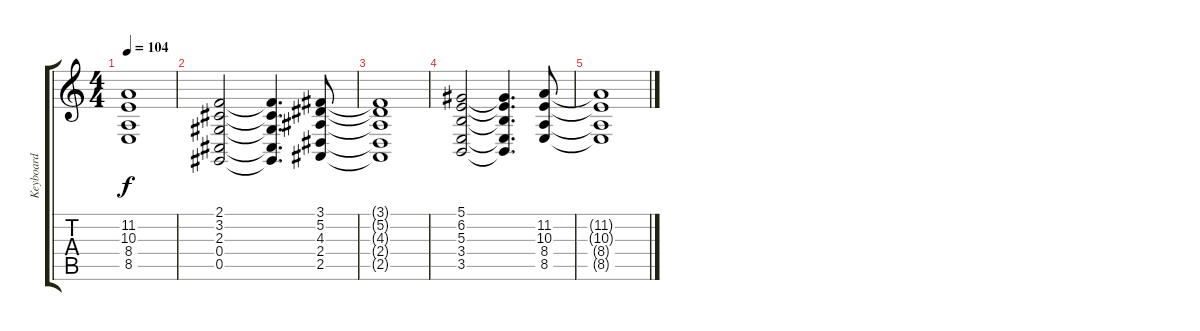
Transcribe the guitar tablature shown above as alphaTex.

\track ("Keyboard" "Keyboard") {instrument stringensemble1}
\staff {score tabs}
\tuning (Eb4 Bb3 Gb3 Db3 Ab2 Db2) {hide}
\ts (4 4)
\tempo 104
\clef g2
\ks c
(11.2{t} 10.3{t} 8.4{t} 8.5{t}).1{dy f} |
(2.1 3.2 2.3 0.4 0.5).2 (2.1{t} 3.2{t} 2.3{t} 0.4{t} 0.5{t}).4{d} (3.1 5.2 4.3 2.4 2.5).8 |
(3.1{t} 5.2{t} 4.3{t} 2.4{t} 2.5{t}).1 |
(5.1 6.2 5.3 3.4 3.5).2 (5.1{t} 6.2{t} 5.3{t} 3.4{t} 3.5{t}).4{d} (11.2 10.3 8.4 8.5).8 |
(11.2{t} 10.3{t} 8.4{t} 8.5{t}).1
